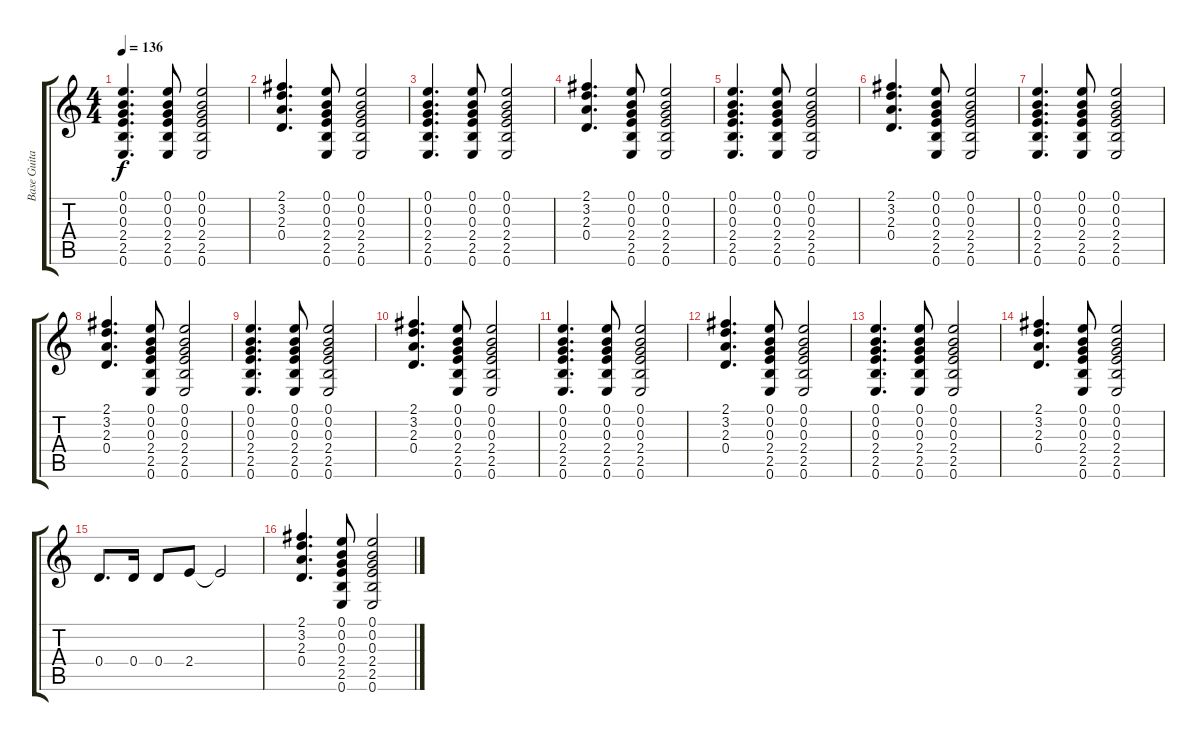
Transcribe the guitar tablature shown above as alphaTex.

\track ("Base Guitar" "Base Guita") {instrument overdrivenguitar}
\staff {score tabs}
\tuning (E4 B3 G3 D3 A2 E2) {hide}
\ts (4 4)
\tempo 136
\clef g2
\ks c
(0.1 0.2 0.3 2.4 2.5 0.6).4{d dy f} (0.1 0.2 0.3 2.4 2.5 0.6).8 (0.1 0.2 0.3 2.4 2.5 0.6).2 |
(2.1 3.2 2.3 0.4).4{d} (0.1 0.2 0.3 2.4 2.5 0.6).8 (0.1 0.2 0.3 2.4 2.5 0.6).2 |
(0.1 0.2 0.3 2.4 2.5 0.6).4{d} (0.1 0.2 0.3 2.4 2.5 0.6).8 (0.1 0.2 0.3 2.4 2.5 0.6).2 |
(2.1 3.2 2.3 0.4).4{d} (0.1 0.2 0.3 2.4 2.5 0.6).8 (0.1 0.2 0.3 2.4 2.5 0.6).2 |
(0.1 0.2 0.3 2.4 2.5 0.6).4{d} (0.1 0.2 0.3 2.4 2.5 0.6).8 (0.1 0.2 0.3 2.4 2.5 0.6).2 |
(2.1 3.2 2.3 0.4).4{d} (0.1 0.2 0.3 2.4 2.5 0.6).8 (0.1 0.2 0.3 2.4 2.5 0.6).2 |
(0.1 0.2 0.3 2.4 2.5 0.6).4{d} (0.1 0.2 0.3 2.4 2.5 0.6).8 (0.1 0.2 0.3 2.4 2.5 0.6).2 |
(2.1 3.2 2.3 0.4).4{d} (0.1 0.2 0.3 2.4 2.5 0.6).8 (0.1 0.2 0.3 2.4 2.5 0.6).2 |
(0.1 0.2 0.3 2.4 2.5 0.6).4{d} (0.1 0.2 0.3 2.4 2.5 0.6).8 (0.1 0.2 0.3 2.4 2.5 0.6).2 |
(2.1 3.2 2.3 0.4).4{d} (0.1 0.2 0.3 2.4 2.5 0.6).8 (0.1 0.2 0.3 2.4 2.5 0.6).2 |
(0.1 0.2 0.3 2.4 2.5 0.6).4{d} (0.1 0.2 0.3 2.4 2.5 0.6).8 (0.1 0.2 0.3 2.4 2.5 0.6).2 |
(2.1 3.2 2.3 0.4).4{d} (0.1 0.2 0.3 2.4 2.5 0.6).8 (0.1 0.2 0.3 2.4 2.5 0.6).2 |
(0.1 0.2 0.3 2.4 2.5 0.6).4{d} (0.1 0.2 0.3 2.4 2.5 0.6).8 (0.1 0.2 0.3 2.4 2.5 0.6).2 |
(2.1 3.2 2.3 0.4).4{d} (0.1 0.2 0.3 2.4 2.5 0.6).8 (0.1 0.2 0.3 2.4 2.5 0.6).2 |
0.4.8{d} 0.4.16 0.4.8 2.4.8 2.4{t}.2 |
(2.1 3.2 2.3 0.4).4{d} (0.1 0.2 0.3 2.4 2.5 0.6).8 (0.1 0.2 0.3 2.4 2.5 0.6).2
